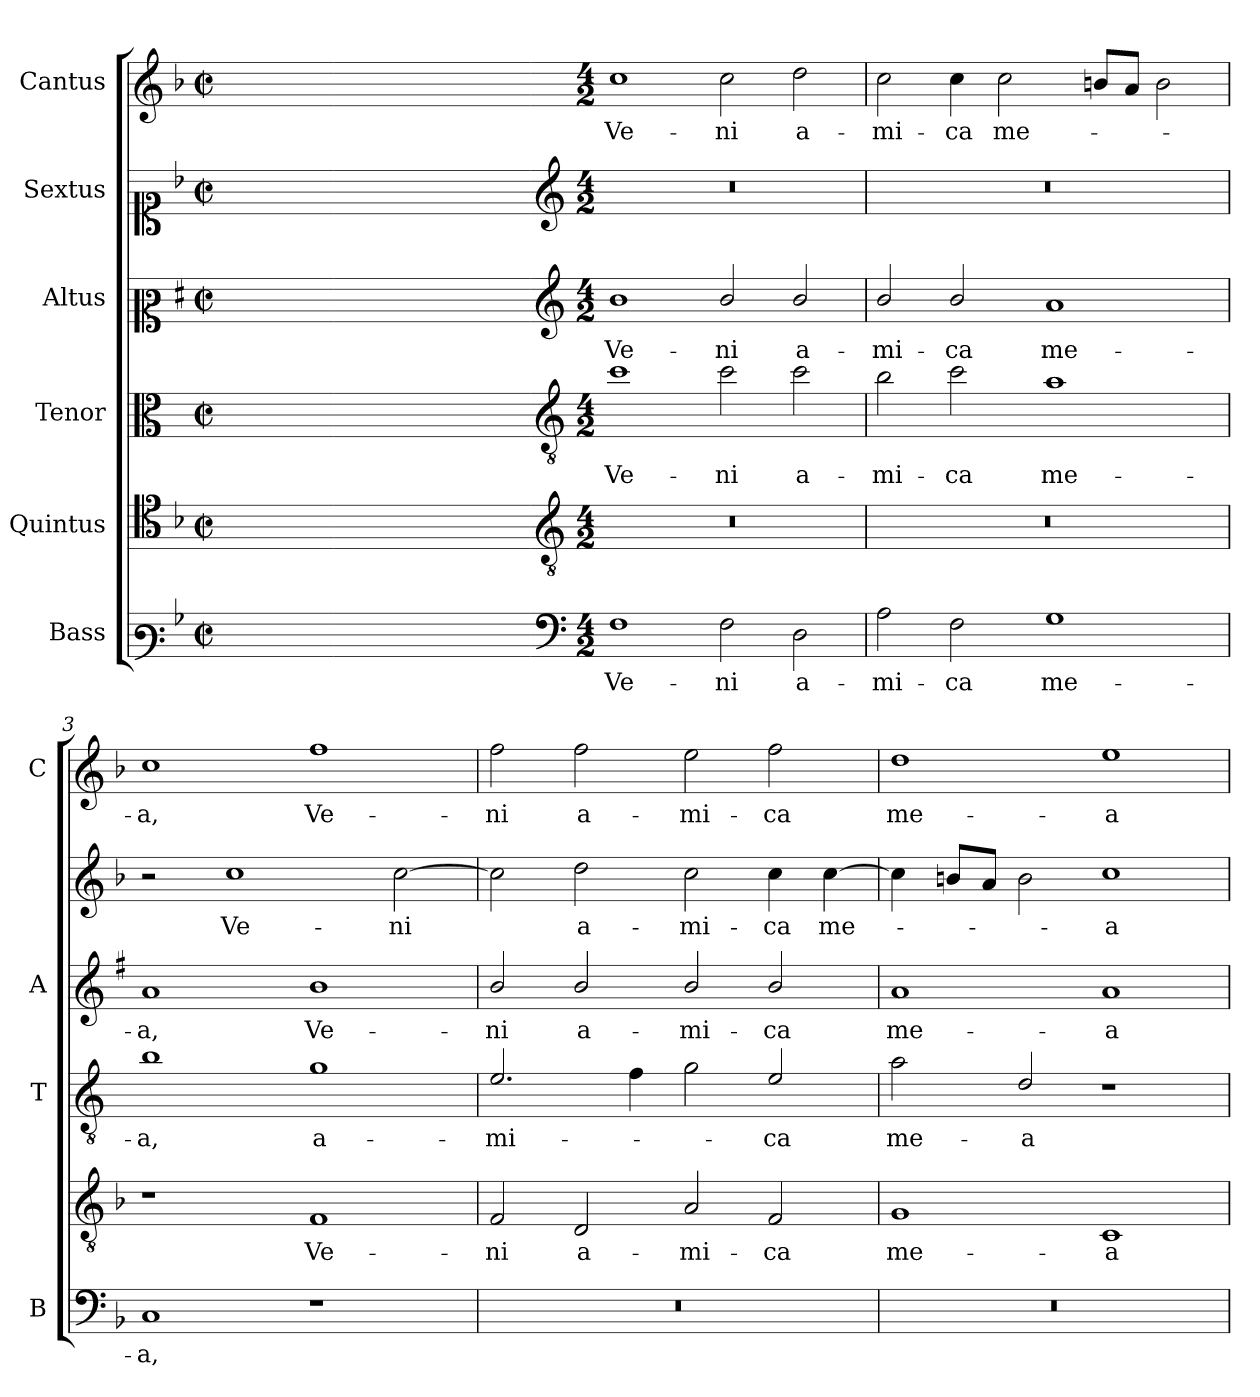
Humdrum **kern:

**kern	**text	**kern	**text	**kern	**text	**kern	**text	**kern	**text	**kern	**text
*part6	*part6	*part5	*part5	*part4	*part4	*part3	*part3	*part2	*part2	*part1	*part1
*staff6	*staff6	*staff5	*staff5	*staff4	*staff4	*staff3	*staff3	*staff2	*staff2	*staff1	*staff1
*I"Bass	*	*I"Quintus	*	*I"Tenor	*	*I"Altus	*	*I"Sextus	*	*I"Cantus	*
*I'B	*	*	*	*I'T	*	*I'A	*	*	*	*I'C	*
*clefF3	*	*clefC4	*	*clefC3	*	*clefC2	*	*clefC1	*	*clefG2	*
*	*	*	*	*ITrd4c7	*	*ITrd1c2	*	*	*	*	*
*k[b-]	*	*k[b-]	*	*k[b-]	*	*k[b-]	*	*k[b-]	*	*k[b-]	*
*F:	*	*F:	*	*F:	*	*F:	*	*F:	*	*F:	*
*M2/2	*	*M2/2	*	*M2/2	*	*M2/2	*	*M2/2	*	*M2/2	*
*met(c|)	*	*met(c|)	*	*met(c|)	*	*met(c|)	*	*met(c|)	*	*met(c|)	*
=	=	=	=	=	=	=	=	=	=	=	=
1ryy	.	1ryy	.	1ryy	.	1ryy	.	1ryy	.	1ryy	.
=1X-	=1X-	=1X-	=1X-	=1X-	=1X-	=1X-	=1X-	=1X-	=1X-	=1X-	=1X-
4ryy	.	4ryy	.	4ryy	.	4ryy	.	4ryy	.	4ryy	.
4ryy	.	4ryy	.	4ryy	.	4ryy	.	4ryy	.	4ryy	.
4ryy	.	4ryy	.	4ryy	.	4ryy	.	4ryy	.	4ryy	.
4ryy	.	4ryy	.	4ryy	.	4ryy	.	4ryy	.	4ryy	.
=1-	=1-	=1-	=1-	=1-	=1-	=1-	=1-	=1-	=1-	=1-	=1-
*clefF4	*	*clefGv2	*	*clefGv2	*	*clefG2	*	*clefG2	*	*	*
*M4/2	*	*M4/2	*	*M4/2	*	*M4/2	*	*M4/2	*	*M4/2	*
!	!LO:LY:b	!	!	!	!LO:LY:b	!	!LO:LY:b	!	!	!	!LO:LY:b
1F	Ve-	0r	.	1f	Ve-	1a	Ve-	0r	.	1cc	Ve-
!	!LO:LY:b	!	!	!	!LO:LY:b	!	!LO:LY:b	!	!	!	!LO:LY:b
2F\	-ni	.	.	2f\	-ni	2a/	-ni	.	.	2cc\	-ni
!	!LO:LY:b	!	!	!	!LO:LY:b	!	!LO:LY:b	!	!	!	!LO:LY:b
2D\	a-	.	.	2f\	a-	2a/	a-	.	.	2dd\	a-
=2	=2	=2	=2	=2	=2	=2	=2	=2	=2	=2	=2
!	!LO:LY:b	!	!	!	!LO:LY:b	!	!LO:LY:b	!	!	!	!LO:LY:b
2A\	-mi-	0r	.	2e\	-mi-	2a/	-mi-	0r	.	2cc\	-mi-
!	!LO:LY:b	!	!	!	!LO:LY:b	!	!LO:LY:b	!	!	!	!LO:LY:b
2F\	-ca	.	.	2f\	-ca	2a/	-ca	.	.	4cc\	-ca
!	!	!	!	!	!	!	!	!	!	!	!LO:LY:b
.	.	.	.	.	.	.	.	.	.	2cc\	me-
!	!LO:LY:b	!	!	!	!LO:LY:b	!	!LO:LY:b	!	!	!	!
1G	me-	.	.	1d	me-	1g	me-	.	.	.	.
.	.	.	.	.	.	.	.	.	.	8bn/L	.
.	.	.	.	.	.	.	.	.	.	8a/J	.
.	.	.	.	.	.	.	.	.	.	2b\	.
=3	=3	=3	=3	=3	=3	=3	=3	=3	=3	=3	=3
!	!LO:LY:b	!	!	!	!LO:LY:b	!	!LO:LY:b	!	!	!	!LO:LY:b
1C	-a,	1r	.	1e	-a,	1g	-a,	2r	.	1cc	-a,
!	!	!	!	!	!	!	!	!	!LO:LY:b	!	!
.	.	.	.	.	.	.	.	1cc	Ve-	.	.
!	!	!	!LO:LY:b	!	!LO:LY:b	!	!LO:LY:b	!	!	!	!LO:LY:b
1r	.	1F	Ve-	1c	a-	1a	Ve-	.	.	1ff	Ve-
!	!	!	!	!	!	!	!	!	!LO:LY:b	!	!
.	.	.	.	.	.	.	.	[2cc\	-ni	.	.
=4	=4	=4	=4	=4	=4	=4	=4	=4	=4	=4	=4
!	!	!	!LO:LY:b	!	!LO:LY:b	!	!LO:LY:b	!	!	!	!LO:LY:b
0r	.	2F/	-ni	2.A/	-mi-	2a/	-ni	2cc\]	.	2ff\	-ni
!	!	!	!LO:LY:b	!	!	!	!LO:LY:b	!	!LO:LY:b	!	!LO:LY:b
.	.	2D/	a-	.	.	2a/	a-	2dd\	a-	2ff\	a-
.	.	.	.	4B-\	.	.	.	.	.	.	.
!	!	!	!LO:LY:b	!	!	!	!LO:LY:b	!	!LO:LY:b	!	!LO:LY:b
.	.	2A/	-mi-	2c\	.	2a/	-mi-	2cc\	-mi-	2ee\	-mi-
!	!	!	!LO:LY:b	!	!LO:LY:b	!	!LO:LY:b	!	!LO:LY:b	!	!LO:LY:b
.	.	2F/	-ca	2A/	-ca	2a/	-ca	4cc\	-ca	2ff\	-ca
!	!	!	!	!	!	!	!	!	!LO:LY:b	!	!
.	.	.	.	.	.	.	.	[4cc\	me-	.	.
!!LO:LB:g=z
=5	=5	=5	=5	=5	=5	=5	=5	=5	=5	=5	=5
!	!	!	!LO:LY:b	!	!LO:LY:b	!	!LO:LY:b	!	!	!	!LO:LY:b
0r	.	1G	me-	2d\	me-	1g	me-	4cc\]	.	1dd	me-
.	.	.	.	.	.	.	.	8bn/L	.	.	.
.	.	.	.	.	.	.	.	8a/J	.	.	.
!	!	!	!	!	!LO:LY:b	!	!	!	!	!	!
.	.	.	.	2G/	-a	.	.	2b\	.	.	.
!	!	!	!LO:LY:b	!	!	!	!LO:LY:b	!	!LO:LY:b	!	!LO:LY:b
.	.	1C	-a	1r	.	1g	-a	1cc	-a	1ee	-a
=	=	=	=	=	=	=	=	=	=	=	=
*-	*-	*-	*-	*-	*-	*-	*-	*-	*-	*-	*-
